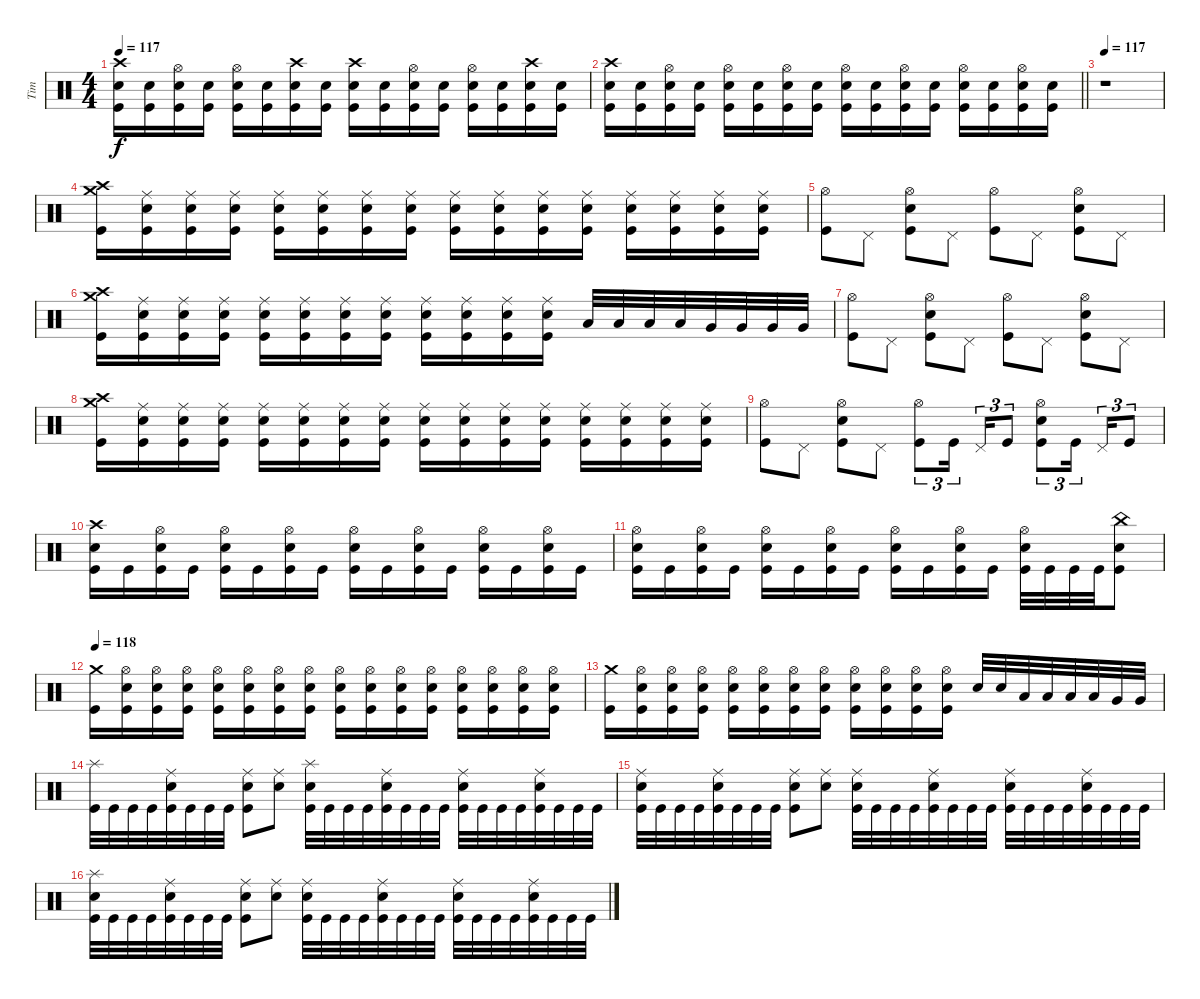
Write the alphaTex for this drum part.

\track ("Tim" "Tim") {instrument percussion}
\staff {score}
\articulation defaults
\ts (4 4)
\tempo 117
\clef neutral
\ks c
("Crash high (hit)" "Electric Snare (hit)" "Kick (hit)").16{dy f} ("Electric Snare (hit)" "Kick (hit)").16 ("Hi-Hat (open)" "Electric Snare (hit)" "Kick (hit)").16 ("Electric Snare (hit)" "Kick (hit)").16 ("Hi-Hat (open)" "Electric Snare (hit)" "Kick (hit)").16 ("Electric Snare (hit)" "Kick (hit)").16 ("Crash high (hit)" "Electric Snare (hit)" "Kick (hit)").16 ("Electric Snare (hit)" "Kick (hit)").16 ("Crash high (hit)" "Electric Snare (hit)" "Kick (hit)").16 ("Electric Snare (hit)" "Kick (hit)").16 ("Hi-Hat (open)" "Electric Snare (hit)" "Kick (hit)").16 ("Electric Snare (hit)" "Kick (hit)").16 ("Hi-Hat (open)" "Electric Snare (hit)" "Kick (hit)").16 ("Electric Snare (hit)" "Kick (hit)").16 ("Crash high (hit)" "Electric Snare (hit)" "Kick (hit)").16 ("Electric Snare (hit)" "Kick (hit)").16 |
\barLineRight lightlight
("Crash high (hit)" "Electric Snare (hit)" "Kick (hit)").16 ("Electric Snare (hit)" "Kick (hit)").16 ("Hi-Hat (open)" "Electric Snare (hit)" "Kick (hit)").16 ("Electric Snare (hit)" "Kick (hit)").16 ("Hi-Hat (open)" "Electric Snare (hit)" "Kick (hit)").16 ("Electric Snare (hit)" "Kick (hit)").16 ("Hi-Hat (open)" "Electric Snare (hit)" "Kick (hit)").16 ("Electric Snare (hit)" "Kick (hit)").16 ("Hi-Hat (open)" "Electric Snare (hit)" "Kick (hit)").16 ("Electric Snare (hit)" "Kick (hit)").16 ("Hi-Hat (open)" "Electric Snare (hit)" "Kick (hit)").16 ("Electric Snare (hit)" "Kick (hit)").16 ("Hi-Hat (open)" "Electric Snare (hit)" "Kick (hit)").16 ("Electric Snare (hit)" "Kick (hit)").16 ("Hi-Hat (open)" "Electric Snare (hit)" "Kick (hit)").16 ("Electric Snare (hit)" "Kick (hit)").16 |
\tempo 117
r.1{volume 0} |
("Crash medium (hit)" "Crash high (hit)" "Kick (hit)").16{volume 13} ("Ride (middle)" "Electric Snare (hit)" "Kick (hit)").16 ("Ride (middle)" "Electric Snare (hit)" "Kick (hit)").16 ("Ride (middle)" "Electric Snare (hit)" "Kick (hit)").16 ("Ride (middle)" "Electric Snare (hit)" "Kick (hit)").16 ("Ride (middle)" "Electric Snare (hit)" "Kick (hit)").16 ("Ride (middle)" "Electric Snare (hit)" "Kick (hit)").16 ("Ride (middle)" "Electric Snare (hit)" "Kick (hit)").16 ("Ride (middle)" "Electric Snare (hit)" "Kick (hit)").16 ("Ride (middle)" "Electric Snare (hit)" "Kick (hit)").16 ("Ride (middle)" "Electric Snare (hit)" "Kick (hit)").16 ("Ride (middle)" "Electric Snare (hit)" "Kick (hit)").16 ("Ride (middle)" "Electric Snare (hit)" "Kick (hit)").16 ("Ride (middle)" "Electric Snare (hit)" "Kick (hit)").16 ("Ride (middle)" "Electric Snare (hit)" "Kick (hit)").16 ("Ride (middle)" "Electric Snare (hit)" "Kick (hit)").16 |
("Hi-Hat (open)" "Kick (hit)").8 "Pedal Hi-Hat (hit)".8 ("Hi-Hat (open)" "Electric Snare (hit)" "Kick (hit)").8 "Pedal Hi-Hat (hit)".8 ("Hi-Hat (open)" "Kick (hit)").8 "Pedal Hi-Hat (hit)".8 ("Hi-Hat (open)" "Electric Snare (hit)" "Kick (hit)").8 "Pedal Hi-Hat (hit)".8 |
("Crash medium (hit)" "Crash high (hit)" "Kick (hit)").16 ("Ride (middle)" "Electric Snare (hit)" "Kick (hit)").16 ("Ride (middle)" "Electric Snare (hit)" "Kick (hit)").16 ("Ride (middle)" "Electric Snare (hit)" "Kick (hit)").16 ("Ride (middle)" "Electric Snare (hit)" "Kick (hit)").16 ("Ride (middle)" "Electric Snare (hit)" "Kick (hit)").16 ("Ride (middle)" "Electric Snare (hit)" "Kick (hit)").16 ("Ride (middle)" "Electric Snare (hit)" "Kick (hit)").16 ("Ride (middle)" "Electric Snare (hit)" "Kick (hit)").16 ("Ride (middle)" "Electric Snare (hit)" "Kick (hit)").16 ("Ride (middle)" "Electric Snare (hit)" "Kick (hit)").16 ("Ride (middle)" "Electric Snare (hit)" "Kick (hit)").16 "Low Tom (hit)".32 "Low Tom (hit)".32 "Low Tom (hit)".32 "Low Tom (hit)".32 "Very Low Tom (hit)".32 "Very Low Tom (hit)".32 "Very Low Tom (hit)".32 "Very Low Tom (hit)".32 |
("Hi-Hat (open)" "Kick (hit)").8 "Pedal Hi-Hat (hit)".8 ("Hi-Hat (open)" "Electric Snare (hit)" "Kick (hit)").8 "Pedal Hi-Hat (hit)".8 ("Hi-Hat (open)" "Kick (hit)").8 "Pedal Hi-Hat (hit)".8 ("Hi-Hat (open)" "Electric Snare (hit)" "Kick (hit)").8 "Pedal Hi-Hat (hit)".8 |
("Crash medium (hit)" "Crash high (hit)" "Kick (hit)").16 ("Ride (middle)" "Electric Snare (hit)" "Kick (hit)").16 ("Ride (middle)" "Electric Snare (hit)" "Kick (hit)").16 ("Ride (middle)" "Electric Snare (hit)" "Kick (hit)").16 ("Ride (middle)" "Electric Snare (hit)" "Kick (hit)").16 ("Ride (middle)" "Electric Snare (hit)" "Kick (hit)").16 ("Ride (middle)" "Electric Snare (hit)" "Kick (hit)").16 ("Ride (middle)" "Electric Snare (hit)" "Kick (hit)").16 ("Ride (middle)" "Electric Snare (hit)" "Kick (hit)").16 ("Ride (middle)" "Electric Snare (hit)" "Kick (hit)").16 ("Ride (middle)" "Electric Snare (hit)" "Kick (hit)").16 ("Ride (middle)" "Electric Snare (hit)" "Kick (hit)").16 ("Ride (middle)" "Electric Snare (hit)" "Kick (hit)").16 ("Ride (middle)" "Electric Snare (hit)" "Kick (hit)").16 ("Ride (middle)" "Electric Snare (hit)" "Kick (hit)").16 ("Ride (middle)" "Electric Snare (hit)" "Kick (hit)").16 |
("Hi-Hat (open)" "Kick (hit)").8 "Pedal Hi-Hat (hit)".8 ("Hi-Hat (open)" "Electric Snare (hit)" "Kick (hit)").8 "Pedal Hi-Hat (hit)".8 ("Hi-Hat (open)" "Kick (hit)").8{tu (3 2)} "Kick (hit)".16{tu (3 2) beam splitsecondary} "Pedal Hi-Hat (hit)".16{tu (3 2)} "Kick (hit)".8{tu (3 2)} ("Hi-Hat (open)" "Electric Snare (hit)" "Kick (hit)").8{tu (3 2)} "Kick (hit)".16{tu (3 2) beam splitsecondary} "Pedal Hi-Hat (hit)".16{tu (3 2)} "Kick (hit)".8{tu (3 2)} |
("Crash high (hit)" "Electric Snare (hit)" "Kick (hit)").16 "Kick (hit)".16 ("Hi-Hat (open)" "Electric Snare (hit)" "Kick (hit)").16 "Kick (hit)".16 ("Hi-Hat (open)" "Electric Snare (hit)" "Kick (hit)").16 "Kick (hit)".16 ("Hi-Hat (open)" "Electric Snare (hit)" "Kick (hit)").16 "Kick (hit)".16 ("Hi-Hat (open)" "Electric Snare (hit)" "Kick (hit)").16 "Kick (hit)".16 ("Hi-Hat (open)" "Electric Snare (hit)" "Kick (hit)").16 "Kick (hit)".16 ("Hi-Hat (open)" "Electric Snare (hit)" "Kick (hit)").16 "Kick (hit)".16 ("Hi-Hat (open)" "Electric Snare (hit)" "Kick (hit)").16 "Kick (hit)".16 |
("Hi-Hat (open)" "Electric Snare (hit)" "Kick (hit)").16 "Kick (hit)".16 ("Hi-Hat (open)" "Electric Snare (hit)" "Kick (hit)").16 "Kick (hit)".16 ("Hi-Hat (open)" "Electric Snare (hit)" "Kick (hit)").16 "Kick (hit)".16 ("Hi-Hat (open)" "Electric Snare (hit)" "Kick (hit)").16 "Kick (hit)".16 ("Hi-Hat (open)" "Electric Snare (hit)" "Kick (hit)").16 "Kick (hit)".16 ("Hi-Hat (open)" "Electric Snare (hit)" "Kick (hit)").16 "Kick (hit)".16 ("Hi-Hat (open)" "Electric Snare (hit)" "Kick (hit)").32 "Kick (hit)".32 "Kick (hit)".32 "Kick (hit)".32 ("China (hit)" "Electric Snare (hit)" "Kick (hit)").8 |
\tempo 118
("Crash medium (hit)" "Kick (hit)").16 ("Hi-Hat (open)" "Electric Snare (hit)" "Kick (hit)").16 ("Hi-Hat (open)" "Electric Snare (hit)" "Kick (hit)").16 ("Hi-Hat (open)" "Electric Snare (hit)" "Kick (hit)").16 ("Hi-Hat (open)" "Electric Snare (hit)" "Kick (hit)").16 ("Hi-Hat (open)" "Electric Snare (hit)" "Kick (hit)").16 ("Hi-Hat (open)" "Electric Snare (hit)" "Kick (hit)").16 ("Hi-Hat (open)" "Electric Snare (hit)" "Kick (hit)").16 ("Hi-Hat (open)" "Electric Snare (hit)" "Kick (hit)").16 ("Hi-Hat (open)" "Electric Snare (hit)" "Kick (hit)").16 ("Hi-Hat (open)" "Electric Snare (hit)" "Kick (hit)").16 ("Hi-Hat (open)" "Electric Snare (hit)" "Kick (hit)").16 ("Hi-Hat (open)" "Electric Snare (hit)" "Kick (hit)").16 ("Hi-Hat (open)" "Electric Snare (hit)" "Kick (hit)").16 ("Hi-Hat (open)" "Electric Snare (hit)" "Kick (hit)").16 ("Hi-Hat (open)" "Electric Snare (hit)" "Kick (hit)").16 |
("Crash medium (hit)" "Kick (hit)").16 ("Hi-Hat (open)" "Electric Snare (hit)" "Kick (hit)").16 ("Hi-Hat (open)" "Electric Snare (hit)" "Kick (hit)").16 ("Hi-Hat (open)" "Electric Snare (hit)" "Kick (hit)").16 ("Hi-Hat (open)" "Electric Snare (hit)" "Kick (hit)").16 ("Hi-Hat (open)" "Electric Snare (hit)" "Kick (hit)").16 ("Hi-Hat (open)" "Electric Snare (hit)" "Kick (hit)").16 ("Hi-Hat (open)" "Electric Snare (hit)" "Kick (hit)").16 ("Hi-Hat (open)" "Electric Snare (hit)" "Kick (hit)").16 ("Hi-Hat (open)" "Electric Snare (hit)" "Kick (hit)").16 ("Hi-Hat (open)" "Electric Snare (hit)" "Kick (hit)").16 ("Hi-Hat (open)" "Electric Snare (hit)" "Kick (hit)").16 "Electric Snare (hit)".32 "Electric Snare (hit)".32 "Low Tom (hit)".32 "Low Tom (hit)".32 "Low Tom (hit)".32 "Low Tom (hit)".32 "Very Low Tom (hit)".32 "Very Low Tom (hit)".32 |
("Splash (hit)" "Kick (hit)").32 "Kick (hit)".32 "Kick (hit)".32 "Kick (hit)".32 ("Ride (middle)" "Electric Snare (hit)" "Kick (hit)").32 "Kick (hit)".32 "Kick (hit)".32 "Kick (hit)".32 ("Ride (middle)" "Electric Snare (hit)" "Kick (hit)").8 ("Ride (middle)" "Electric Snare (hit)").8 ("Splash (hit)" "Electric Snare (hit)" "Kick (hit)").32 "Kick (hit)".32 "Kick (hit)".32 "Kick (hit)".32 ("Ride (middle)" "Electric Snare (hit)" "Kick (hit)").32 "Kick (hit)".32 "Kick (hit)".32 "Kick (hit)".32 ("Ride (middle)" "Electric Snare (hit)" "Kick (hit)").32 "Kick (hit)".32 "Kick (hit)".32 "Kick (hit)".32 ("Ride (middle)" "Electric Snare (hit)" "Kick (hit)").32 "Kick (hit)".32 "Kick (hit)".32 "Kick (hit)".32 |
("Ride (middle)" "Electric Snare (hit)" "Kick (hit)").32 "Kick (hit)".32 "Kick (hit)".32 "Kick (hit)".32 ("Ride (middle)" "Electric Snare (hit)" "Kick (hit)").32 "Kick (hit)".32 "Kick (hit)".32 "Kick (hit)".32 ("Ride (middle)" "Electric Snare (hit)" "Kick (hit)").8 ("Ride (middle)" "Electric Snare (hit)").8 ("Ride (middle)" "Electric Snare (hit)" "Kick (hit)").32 "Kick (hit)".32 "Kick (hit)".32 "Kick (hit)".32 ("Ride (middle)" "Electric Snare (hit)" "Kick (hit)").32 "Kick (hit)".32 "Kick (hit)".32 "Kick (hit)".32 ("Ride (middle)" "Electric Snare (hit)" "Kick (hit)").32 "Kick (hit)".32 "Kick (hit)".32 "Kick (hit)".32 ("Ride (middle)" "Electric Snare (hit)" "Kick (hit)").32 "Kick (hit)".32 "Kick (hit)".32 "Kick (hit)".32 |
("Splash (hit)" "Electric Snare (hit)" "Kick (hit)").32 "Kick (hit)".32 "Kick (hit)".32 "Kick (hit)".32 ("Ride (middle)" "Electric Snare (hit)" "Kick (hit)").32 "Kick (hit)".32 "Kick (hit)".32 "Kick (hit)".32 ("Ride (middle)" "Electric Snare (hit)" "Kick (hit)").8 ("Ride (middle)" "Electric Snare (hit)").8 ("Ride (middle)" "Electric Snare (hit)" "Kick (hit)").32 "Kick (hit)".32 "Kick (hit)".32 "Kick (hit)".32 ("Ride (middle)" "Electric Snare (hit)" "Kick (hit)").32 "Kick (hit)".32 "Kick (hit)".32 "Kick (hit)".32 ("Ride (middle)" "Electric Snare (hit)" "Kick (hit)").32 "Kick (hit)".32 "Kick (hit)".32 "Kick (hit)".32 ("Ride (middle)" "Electric Snare (hit)" "Kick (hit)").32 "Kick (hit)".32 "Kick (hit)".32 "Kick (hit)".32
